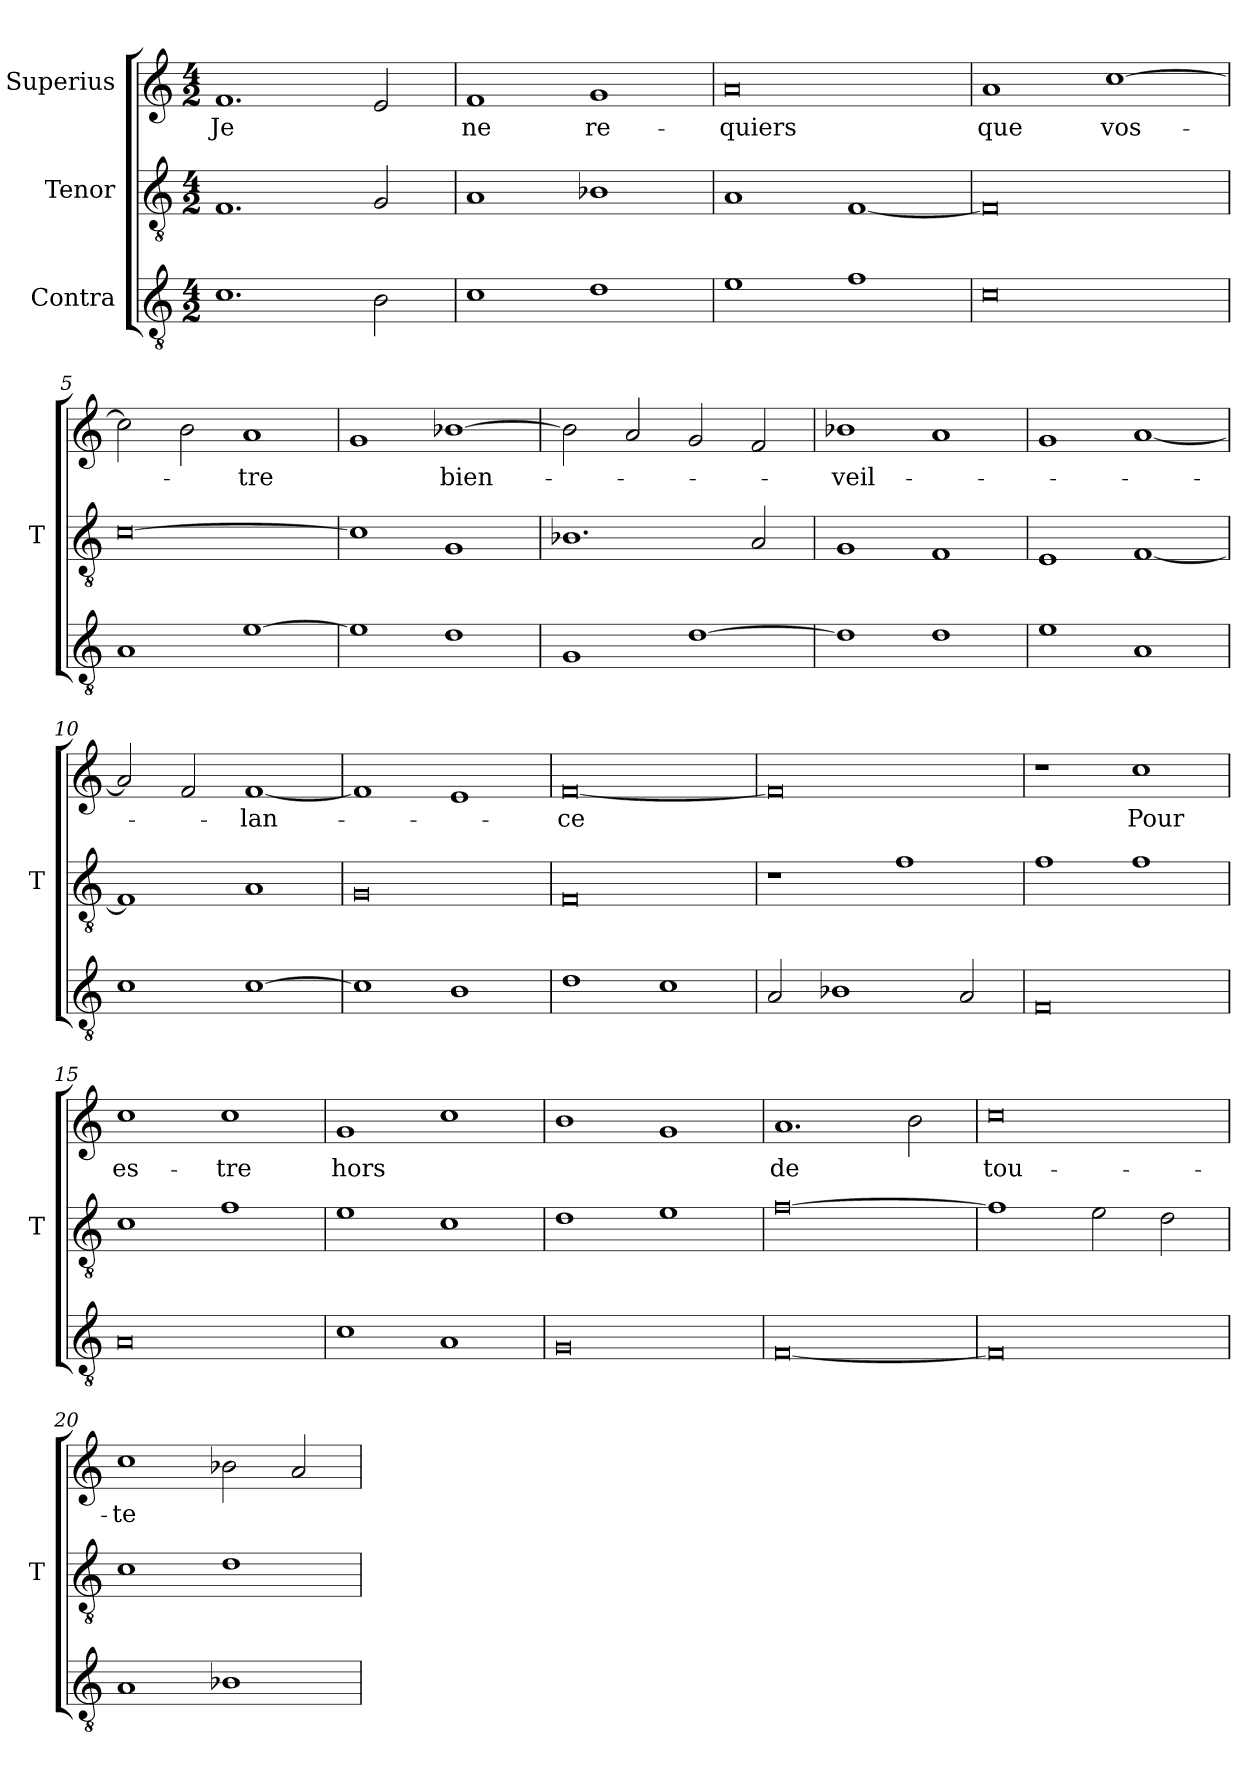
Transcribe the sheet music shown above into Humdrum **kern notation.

**kern	**kern	**kern	**text
*part3	*part2	*part1	*part1
*staff3	*staff2	*staff1	*staff1
*I"Contra	*I"Tenor	*I"Superius	*
*	*I'T	*	*
*clefGv2	*clefGv2	*clefG2	*
*M4/2	*M4/2	*M4/2	*
=1	=1	=1	=1
1.c	1.F	1.f	-Je
2B	2G	2e	.
=2	=2	=2	=2
1c	1A	1f	-ne
1d	1B-X	1g	re-
=3	=3	=3	=3
1e	1A	0a	-quiers
1f	[1F	.	.
=4	=4	=4	=4
0c	0F]	1a	-que
.	.	[1cc	vos-
=5	=5	=5	=5
1A	[0c	2cc]	.
.	.	2b	.
[1e	.	1a	-tre
=6	=6	=6	=6
1e]	1c]	1g	.
1d	1G	[1b-X	bien-
=7	=7	=7	=7
1G	1.B-X	2b-]	.
.	.	2a	.
[1d	.	2g	.
.	2A	2f	.
=8	=8	=8	=8
1d]	1G	1b-X	-veil-
1d	1F	1a	.
=9	=9	=9	=9
1e	1E	1g	.
1A	[1F	[1a	.
=10	=10	=10	=10
1c	1F]	2a]	.
.	.	2f	.
[1c	1A	[1f	-lan-
=11	=11	=11	=11
1c]	0G	1f]	.
1B	.	1e	.
=12	=12	=12	=12
1d	0F	[0f	-ce
1c	.	.	.
=13	=13	=13	=13
2A	1r	0f]	.
1B-X	.	.	.
.	1f	.	.
2A	.	.	.
=14	=14	=14	=14
0F	1f	1r	.
.	1f	1cc	-Pour
=15	=15	=15	=15
0A	1c	1cc	es-
.	1f	1cc	-tre
=16	=16	=16	=16
1c	1e	1g	-hors
1A	1c	1cc	.
=17	=17	=17	=17
0G	1d	1b	.
.	1e	1g	.
=18	=18	=18	=18
[0F	[0f	1.a	-de
.	.	2b	.
=19	=19	=19	=19
0F]	1f]	0cc	tou-
.	2e	.	.
.	2d	.	.
=20	=20	=20	=20
1A	1c	1cc	-te
1B-X	1d	2b-X	.
.	.	2a	.
=	=	=	=
*-	*-	*-	*-
